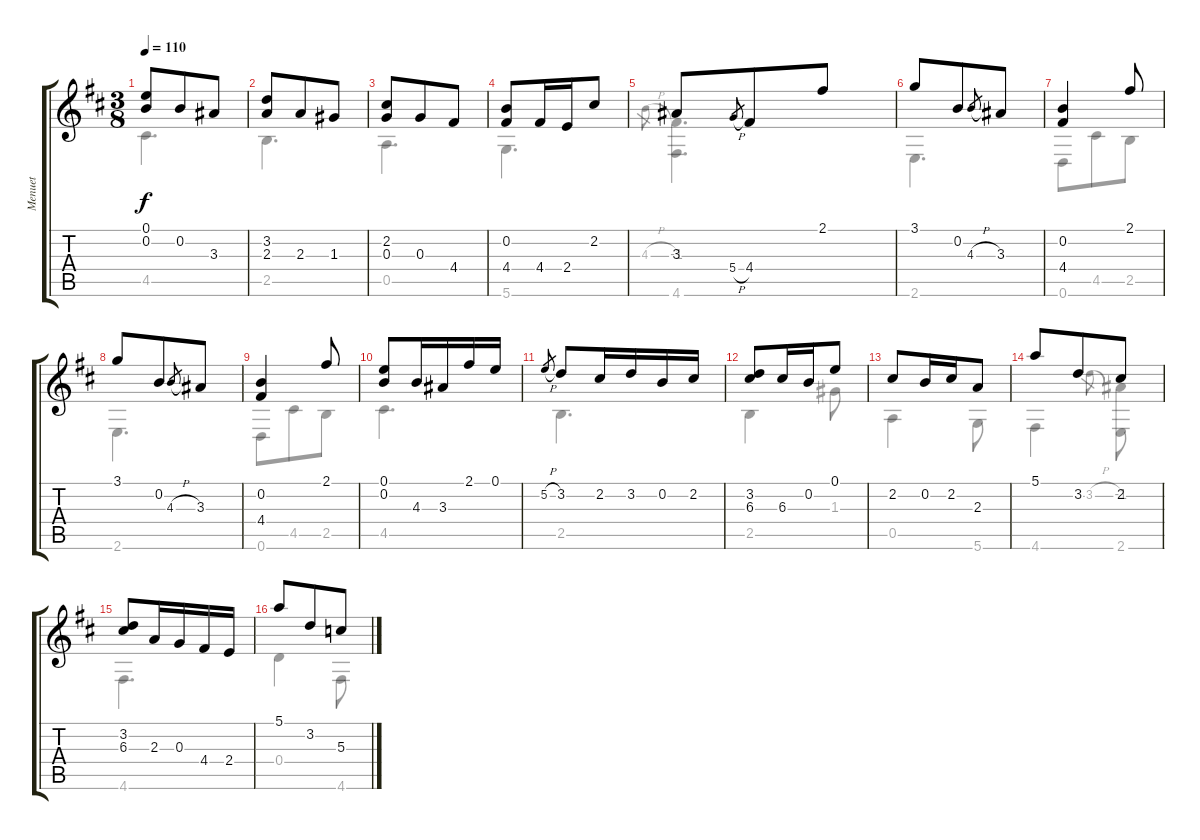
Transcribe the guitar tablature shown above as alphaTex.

\track ("Menuet" "Menuet") {instrument acousticguitarnylon}
\staff {score tabs}
\tuning (E4 B3 G3 D3 A2 D2) {hide}
\voice
\ts (3 8)
\tempo 110
\clef g2
\ks d
(0.1 0.2).8{dy f} 0.2.8 3.3.8 |
(3.2 2.3).8 2.3.8 1.3.8 |
(2.2 0.3).8 0.3.8 4.4.8 |
(0.2 4.4).8 4.4.16 2.4.16 2.2.8 |
3.3.8 5.4{h}.8{gr} 4.4.8 2.1.8 |
3.1.8 0.2.8 4.3{h}.8{gr} 3.3.8 |
(0.2 4.4).4 2.1.8 |
3.1.8 0.2.8 4.3{h}.8{gr} 3.3.8 |
(0.2 4.4).4 2.1.8 |
(0.1 0.2).8 4.3.16 3.3.16 2.1.16 0.1.16 |
5.2{h}.8{gr} 3.2.8 2.2.16 3.2.16 0.2.16 2.2.16 |
(3.2 6.3).8 6.3.16 0.2.16 0.1.8 |
2.2.8 0.2.16 2.2.16 2.3.8 |
5.1.8 3.2.8 2.2.8 |
(3.2 6.3).8 2.3.16 0.3.16 4.4.16 2.4.16 |
5.1.8 3.2.8 5.3.8
\voice
\clef g2
\ottava regular
\simile none
\ks d
4.5.4{d dy f} |
2.5.4{d} |
0.5.4{d} |
5.6.4{d} |
4.3{h}.8{gr} (-1.3 4.6).4{d} |
2.6.4{d} |
0.6.8 4.5.8 2.5.8 |
2.6.4{d} |
0.6.8 4.5.8 2.5.8 |
4.5.4{d} |
2.5.4{d} |
2.5.4 1.3.8 |
0.5.4 5.6.8 |
4.6.4 3.2{h}.8{gr} (-1.2 2.6).8 |
4.6.4{d} |
0.4.4 4.6.8
